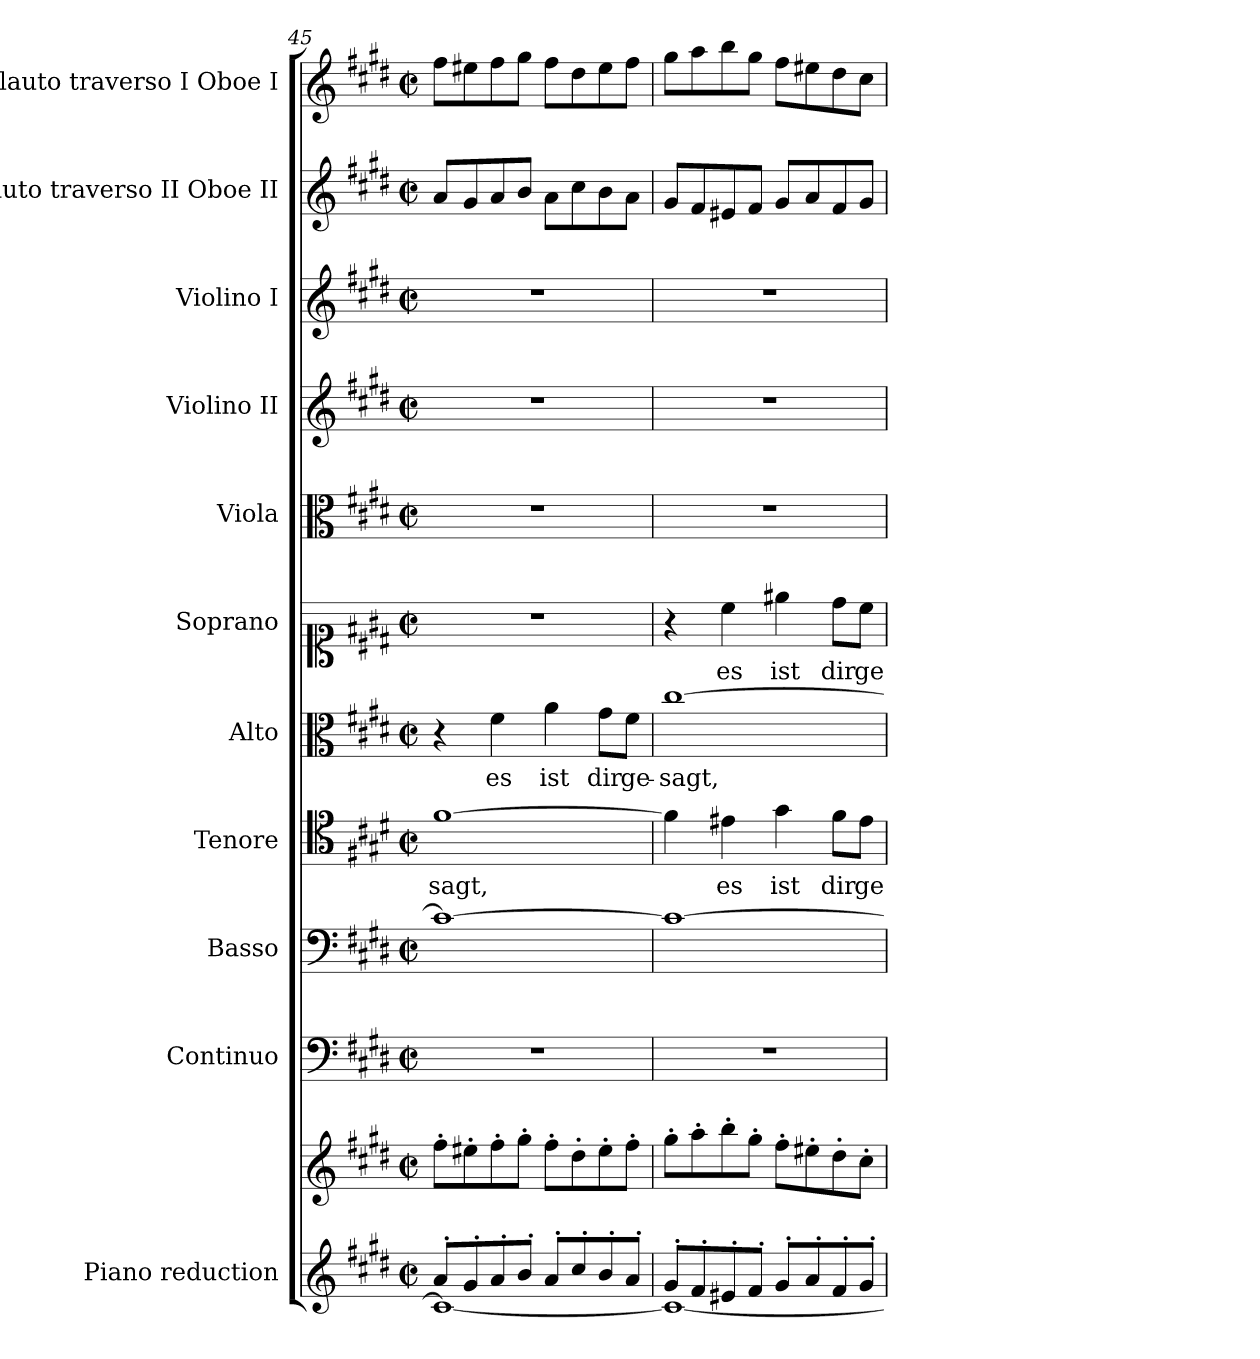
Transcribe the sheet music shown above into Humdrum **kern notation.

**kern	**kern	**kern	**kern	**kern	**text	**kern	**text	**kern	**text	**kern	**kern	**kern	**kern	**kern
*part11	*part11	*part10	*part9	*part8	*part8	*part7	*part7	*part6	*part6	*part5	*part4	*part3	*part2	*part1
*staff12	*staff11	*staff10	*staff9	*staff8	*staff8	*staff7	*staff7	*staff6	*staff6	*staff5	*staff4	*staff3	*staff2	*staff1
*I"Piano reduction	*	*I"Continuo	*I"Basso	*I"Tenore	*	*I"Alto	*	*I"Soprano	*	*I"Viola	*I"Violino II	*I"Violino I	*I"Flauto traverso II Oboe II	*I"Flauto traverso I Oboe I
*I'Pno	*	*	*	*	*	*	*	*	*	*	*	*	*I'Ob	*I'Ob
!!LO:LB:g=z
*clefG2	*clefG2	*clefF4	*clefF4	*clefC4	*	*clefC3	*	*clefC1	*	*clefC3	*clefG2	*clefG2	*clefG2	*clefG2
*k[f#c#g#d#]	*k[f#c#g#d#]	*k[f#c#g#d#]	*k[f#c#g#d#]	*k[f#c#g#d#]	*	*k[f#c#g#d#]	*	*k[f#c#g#d#]	*	*k[f#c#g#d#]	*k[f#c#g#d#]	*k[f#c#g#d#]	*k[f#c#g#d#]	*k[f#c#g#d#]
*M2/2	*M2/2	*M2/2	*M2/2	*M2/2	*	*M2/2	*	*M2/2	*	*M2/2	*M2/2	*M2/2	*M2/2	*M2/2
*met(c|)	*met(c|)	*met(c|)	*met(c|)	*met(c|)	*	*met(c|)	*	*met(c|)	*	*met(c|)	*met(c|)	*met(c|)	*met(c|)	*met(c|)
=45	=45	=45	=45	=45	=45	=45	=45	=45	=45	=45	=45	=45	=45	=45
*^	*	*	*	*	*	*	*	*	*	*	*	*	*	*
!	!	!	!	!	!	!LO:LY:b	!	!	!	!	!	!	!	!	!
8a'/L	1c#_	8ff#'\L	1r	1c#_	[1f#	sagt,	4r	.	1r	.	1r	1r	1r	8a/L	8ff#\L
8g#'/	.	8ee#X'\	.	.	.	.	.	.	.	.	.	.	.	8g#/	8ee#X\
!	!	!	!	!	!	!	!	!LO:LY:b	!	!	!	!	!	!	!
8a'/	.	8ff#'\	.	.	.	.	4f#\	es	.	.	.	.	.	8a/	8ff#\
8b'/J	.	8gg#'\J	.	.	.	.	.	.	.	.	.	.	.	8b/J	8gg#\J
!	!	!	!	!	!	!	!	!LO:LY:b	!	!	!	!	!	!	!
8a'/L	.	8ff#'\L	.	.	.	.	4a\	ist	.	.	.	.	.	8a\L	8ff#\L
8cc#'/	.	8dd#'\	.	.	.	.	.	.	.	.	.	.	.	8cc#\	8dd#\
!	!	!	!	!	!	!	!	!LO:LY:b	!	!	!	!	!	!	!
8b'/	.	8ee#'\	.	.	.	.	8g#\L	dir	.	.	.	.	.	8b\	8ee#\
!	!	!	!	!	!	!	!	!LO:LY:b	!	!	!	!	!	!	!
8a'/J	.	8ff#'\J	.	.	.	.	8f#\J	ge-	.	.	.	.	.	8a\J	8ff#\J
=46	=46	=46	=46	=46	=46	=46	=46	=46	=46	=46	=46	=46	=46	=46	=46
!	!	!	!	!	!	!	!	!LO:LY:b	!	!	!	!	!	!	!
8g#'/L	1c#_	8gg#'\L	1r	1c#_	4f#\]	.	[1cc#	-sagt,	4r	.	1r	1r	1r	8g#/L	8gg#\L
8f#'/	.	8aa'\	.	.	.	.	.	.	.	.	.	.	.	8f#/	8aa\
!	!	!	!	!	!	!LO:LY:b	!	!	!	!LO:LY:b	!	!	!	!	!
8e#X'/	.	8bb'\	.	.	4e#X\	es	.	.	4cc#\	es	.	.	.	8e#X/	8bb\
8f#'/J	.	8gg#'\J	.	.	.	.	.	.	.	.	.	.	.	8f#/J	8gg#\J
!	!	!	!	!	!	!LO:LY:b	!	!	!	!LO:LY:b	!	!	!	!	!
8g#'/L	.	8ff#'\L	.	.	4g#\	ist	.	.	4ee#X\	ist	.	.	.	8g#/L	8ff#\L
8a'/	.	8ee#X'\	.	.	.	.	.	.	.	.	.	.	.	8a/	8ee#X\
!	!	!	!	!	!	!LO:LY:b	!	!	!	!LO:LY:b	!	!	!	!	!
8f#'/	.	8dd#'\	.	.	8f#\L	dir	.	.	8dd#\L	dir	.	.	.	8f#/	8dd#\
!	!	!	!	!	!	!LO:LY:b	!	!	!	!LO:LY:b	!	!	!	!	!
8g#'/J	.	8cc#'\J	.	.	8e#\J	ge-	.	.	8cc#\J	ge-	.	.	.	8g#/J	8cc#\J
*v	*v	*	*	*	*	*	*	*	*	*	*	*	*	*	*
=	=	=	=	=	=	=	=	=	=	=	=	=	=	=
*-	*-	*-	*-	*-	*-	*-	*-	*-	*-	*-	*-	*-	*-	*-
